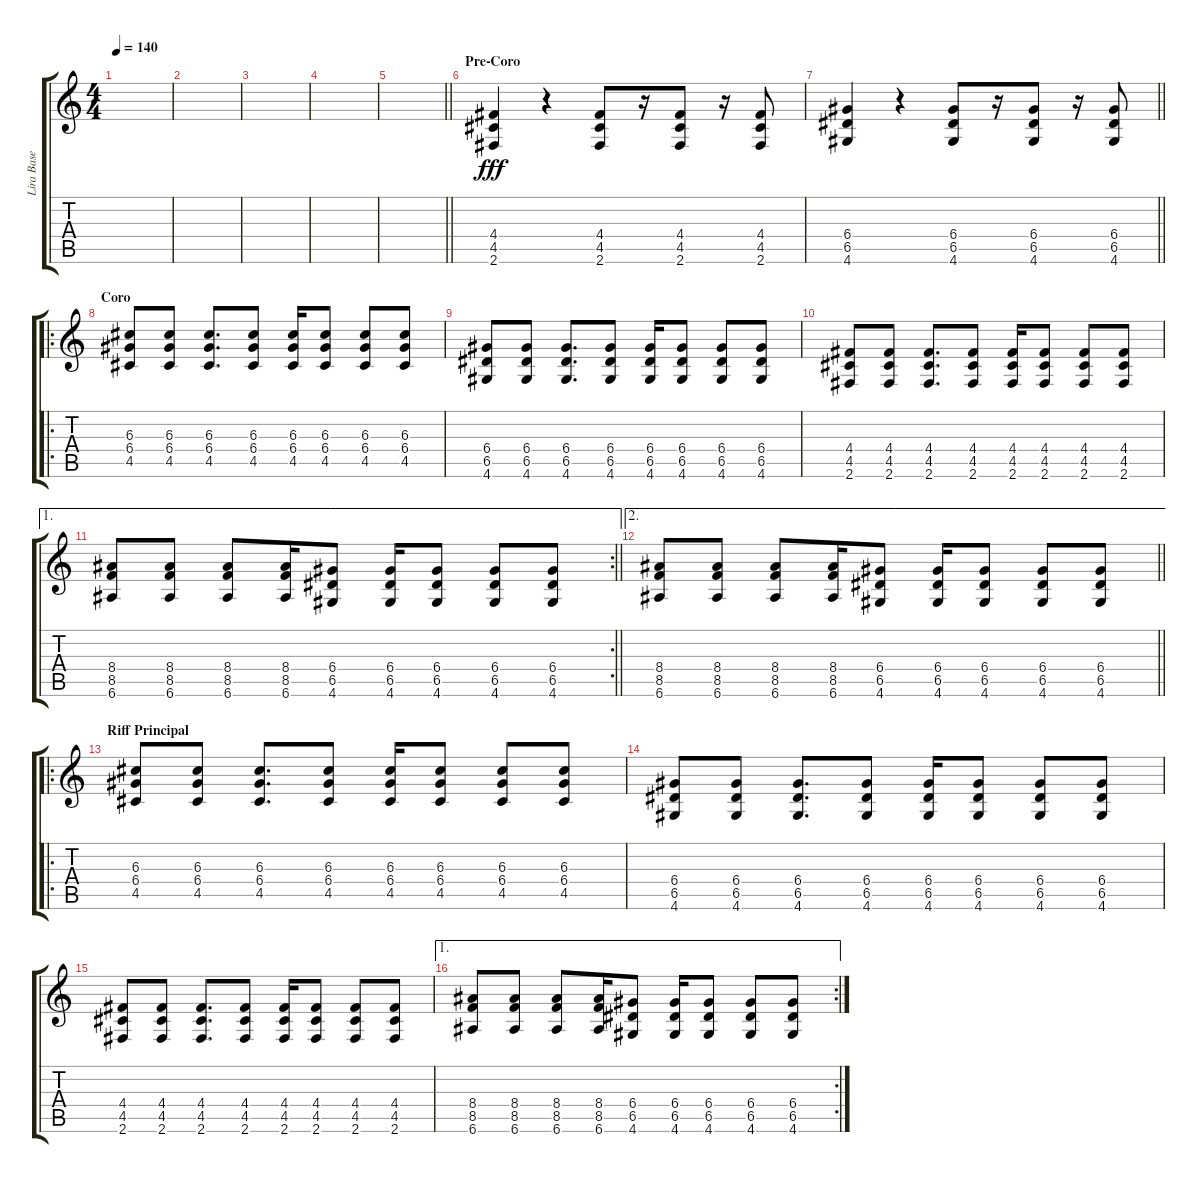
\track ("Lira Base" "Lira Base") {instrument overdrivenguitar}
\staff {score tabs}
\tuning (E4 B3 G3 D3 A2 E2) {hide}
\ts (4 4)
\tempo 140
\clef g2
\ks c
|
|
|
|
\barLineRight lightlight
|
\section ("" "Pre-Coro")
(4.4 4.5 2.6).4{dy fff} r.4 (4.4 4.5 2.6).8 r.16 (4.4 4.5 2.6).8 r.16 (4.4 4.5 2.6).8 |
\barLineRight lightlight
(6.4 6.5 4.6).4 r.4 (6.4 6.5 4.6).8 r.16 (6.4 6.5 4.6).8 r.16 (6.4 6.5 4.6).8 |
\ro
\section ("" "Coro")
(6.3 6.4 4.5).8{volume 10} (6.3 6.4 4.5).8 (6.3 6.4 4.5).8{d} (6.3 6.4 4.5).8 (6.3 6.4 4.5).16 (6.3 6.4 4.5).8 (6.3 6.4 4.5).8 (6.3 6.4 4.5).8 |
(6.4 6.5 4.6).8 (6.4 6.5 4.6).8 (6.4 6.5 4.6).8{d} (6.4 6.5 4.6).8 (6.4 6.5 4.6).16 (6.4 6.5 4.6).8 (6.4 6.5 4.6).8 (6.4 6.5 4.6).8 |
(4.4 4.5 2.6).8 (4.4 4.5 2.6).8 (4.4 4.5 2.6).8{d} (4.4 4.5 2.6).8 (4.4 4.5 2.6).16 (4.4 4.5 2.6).8 (4.4 4.5 2.6).8 (4.4 4.5 2.6).8 |
\ae 1
\rc 2
\barLineRight lightlight
(8.4 8.5 6.6).8 (8.4 8.5 6.6).8 (8.4 8.5 6.6).8 (8.4 8.5 6.6).16 (6.4 6.5 4.6).8 (6.4 6.5 4.6).16 (6.4 6.5 4.6).8 (6.4 6.5 4.6).8 (6.4 6.5 4.6).8 |
\ae 2
\barLineRight lightlight
(8.4 8.5 6.6).8 (8.4 8.5 6.6).8 (8.4 8.5 6.6).8 (8.4 8.5 6.6).16 (6.4 6.5 4.6).8 (6.4 6.5 4.6).16 (6.4 6.5 4.6).8 (6.4 6.5 4.6).8 (6.4 6.5 4.6).8 |
\ro
\section ("" "Riff Principal")
(6.3 6.4 4.5).8 (6.3 6.4 4.5).8 (6.3 6.4 4.5).8{d} (6.3 6.4 4.5).8 (6.3 6.4 4.5).16 (6.3 6.4 4.5).8 (6.3 6.4 4.5).8 (6.3 6.4 4.5).8 |
(6.4 6.5 4.6).8 (6.4 6.5 4.6).8 (6.4 6.5 4.6).8{d} (6.4 6.5 4.6).8 (6.4 6.5 4.6).16 (6.4 6.5 4.6).8 (6.4 6.5 4.6).8 (6.4 6.5 4.6).8 |
(4.4 4.5 2.6).8 (4.4 4.5 2.6).8 (4.4 4.5 2.6).8{d} (4.4 4.5 2.6).8 (4.4 4.5 2.6).16 (4.4 4.5 2.6).8 (4.4 4.5 2.6).8 (4.4 4.5 2.6).8 |
\ae 1
\rc 2
(8.4 8.5 6.6).8 (8.4 8.5 6.6).8 (8.4 8.5 6.6).8 (8.4 8.5 6.6).16 (6.4 6.5 4.6).8 (6.4 6.5 4.6).16 (6.4 6.5 4.6).8 (6.4 6.5 4.6).8 (6.4 6.5 4.6).8
